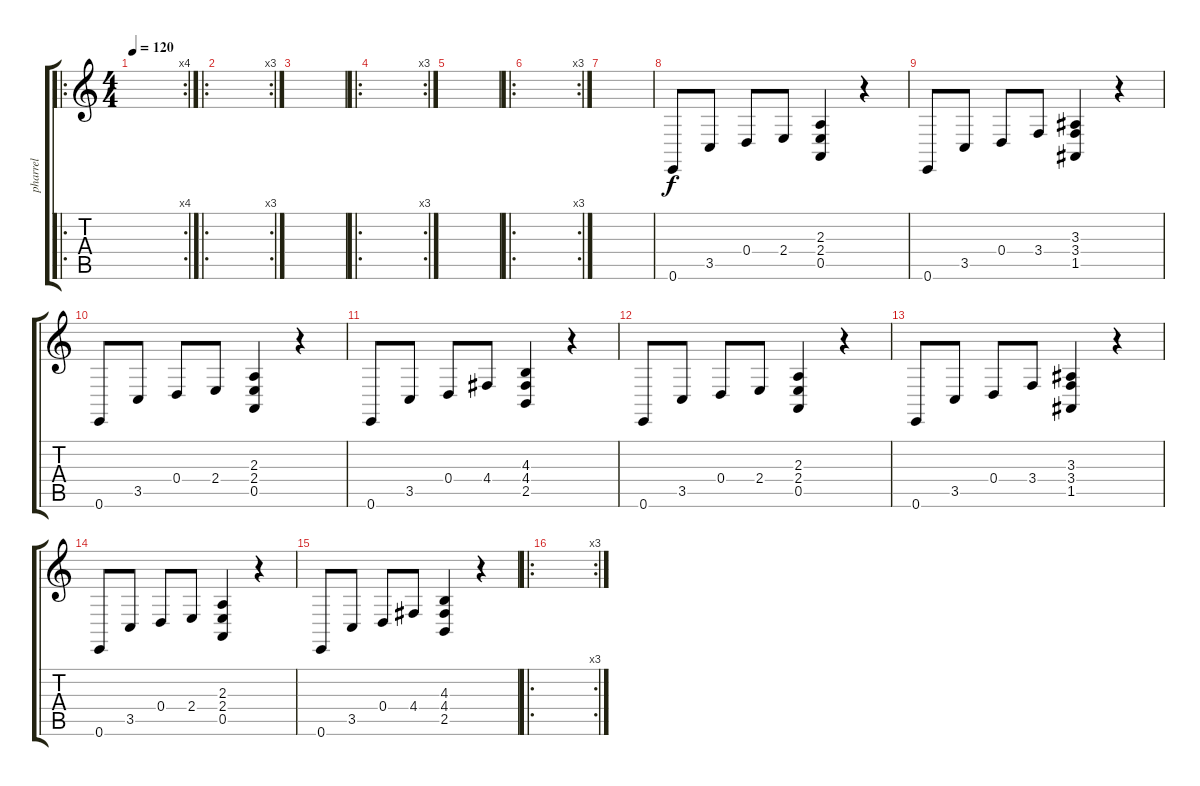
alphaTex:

\track ("pharrel" "pharrel") {instrument brightacousticpiano}
\staff {score tabs}
\tuning (E4 B3 G3 D3 A2 E2) {hide}
\ro
\rc 4
\ts (4 4)
\tempo 120
\clef g2
\ks c
|
\ro
\rc 3
|
|
\ro
\rc 3
|
|
\ro
\rc 3
|
|
0.6.8 3.5.8 0.4.8 2.4.8 (2.3 2.4 0.5).4 r.4 |
0.6.8 3.5.8 0.4.8 3.4.8 (3.3 3.4 1.5).4 r.4 |
0.6.8 3.5.8 0.4.8 2.4.8 (2.3 2.4 0.5).4 r.4 |
0.6.8 3.5.8 0.4.8 4.4.8 (4.3 4.4 2.5).4 r.4 |
0.6.8 3.5.8 0.4.8 2.4.8 (2.3 2.4 0.5).4 r.4 |
0.6.8 3.5.8 0.4.8 3.4.8 (3.3 3.4 1.5).4 r.4 |
0.6.8 3.5.8 0.4.8 2.4.8 (2.3 2.4 0.5).4 r.4 |
0.6.8 3.5.8 0.4.8 4.4.8 (4.3 4.4 2.5).4 r.4 |
\ro
\rc 3
